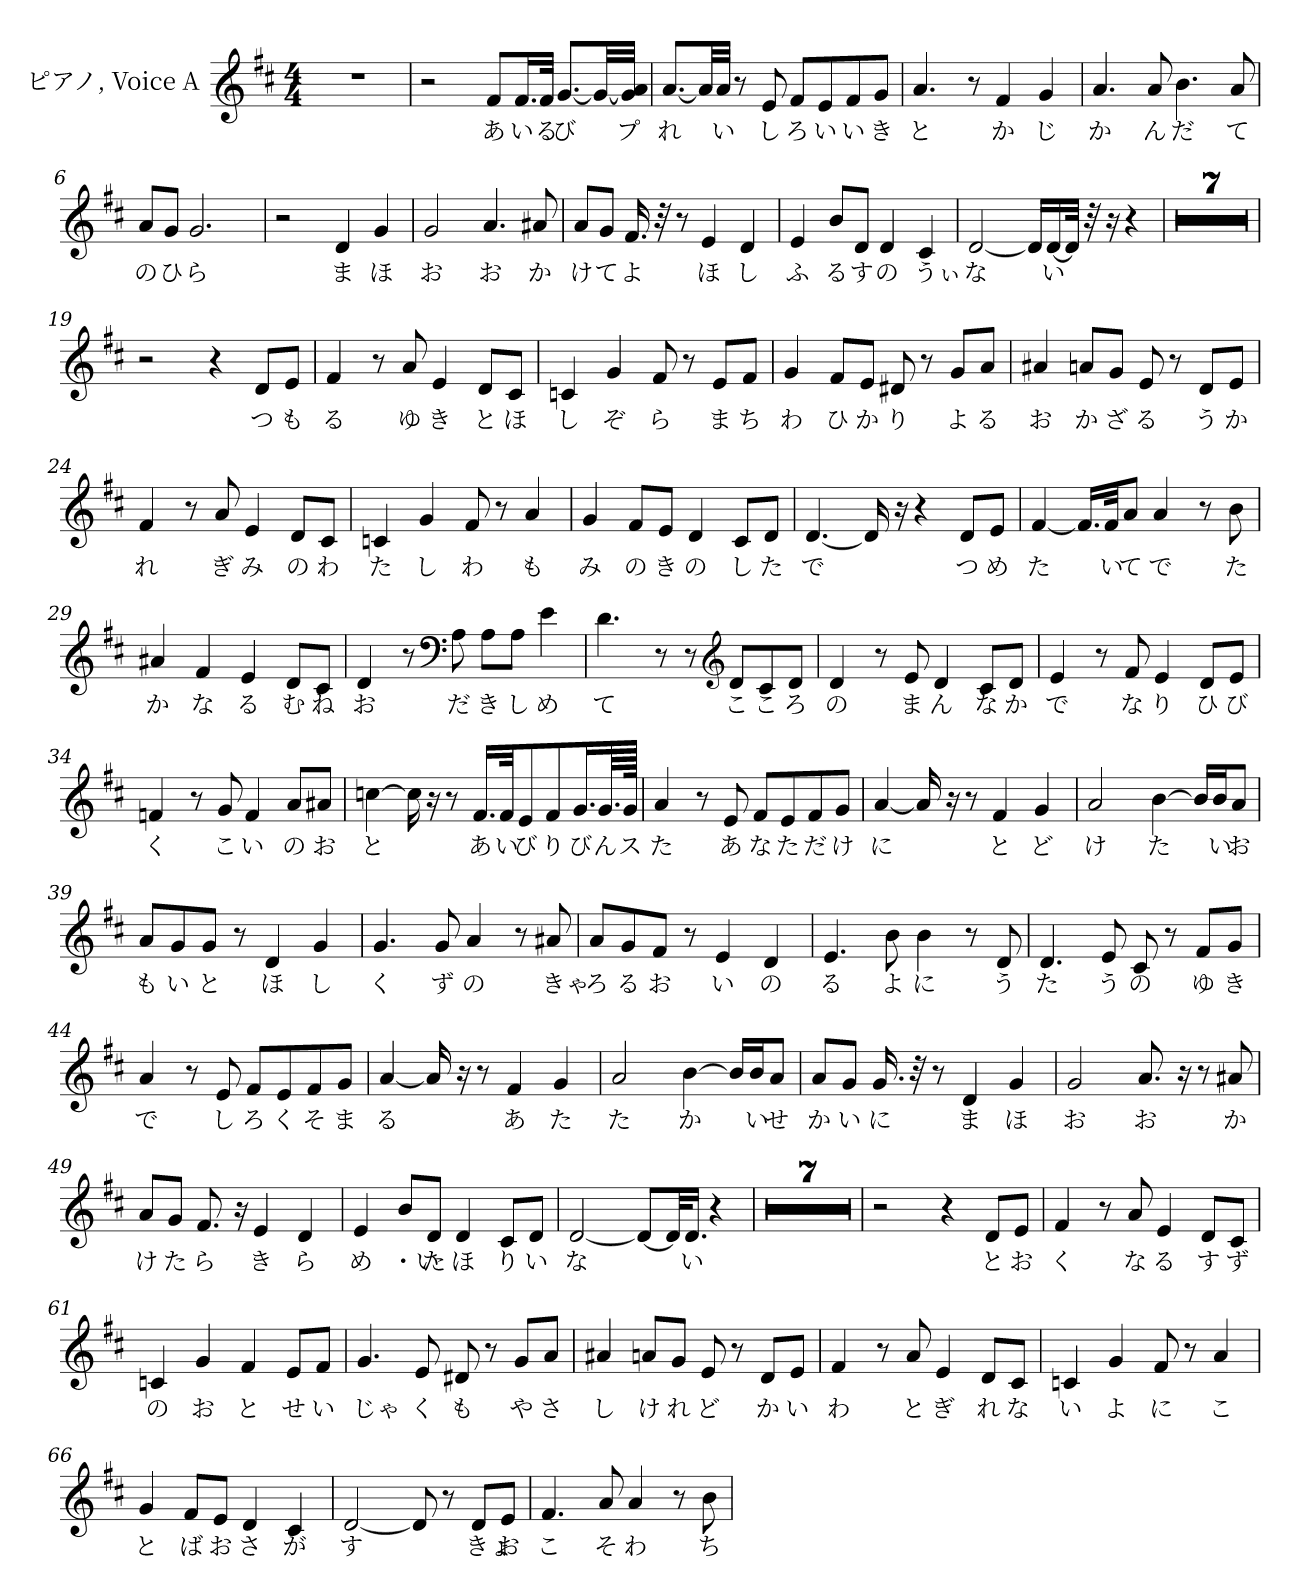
**kern	**text
*part1	*part1
*staff1	*staff1
*I"ピアノ, Voice A	*
*clefG2	*
*k[f#c#]	*
*M4/4	*
*MM132	*
=1	=1
1r	.
=2	=2
2r	.
!	!LO:LY:b
8f#/L	あ
!	!LO:LY:b
16.f#/L	い
!	!LO:LY:b
32f#/JJk	る
!	!LO:LY:b
[8.g/L	び
32g/LL_	.
!	!LO:LY:b
32g/] 32a/JJJ	プ
=3	=3
!	!LO:LY:b
[8.a/L	れ
32a/LL]	.
!	!LO:LY:b
32a/JJJ	い
8r	.
!	!LO:LY:b
8e/	し
!	!LO:LY:b
8f#/L	ろ
!	!LO:LY:b
8e/	い
!	!LO:LY:b
8f#/	い
!	!LO:LY:b
8g/J	き
=4	=4
!	!LO:LY:b
4.a/	と
8r	.
!	!LO:LY:b
4f#/	か
!	!LO:LY:b
4g/	じ
=5	=5
!	!LO:LY:b
4.a/	か
!	!LO:LY:b
8a/	ん
!	!LO:LY:b
4.b\	だ
!	!LO:LY:b
8a/	て
=6	=6
!	!LO:LY:b
8a/L	の
!	!LO:LY:b
8g/J	ひ
!	!LO:LY:b
2.g/	ら
!!LO:LB:g=z
=7	=7
2r	.
!	!LO:LY:b
4d/	ま
!	!LO:LY:b
4g/	ほ
=8	=8
!	!LO:LY:b
2g/	お
!	!LO:LY:b
4.a/	お
!	!LO:LY:b
8a#X/	か
=9	=9
!	!LO:LY:b
8a/L	け
!	!LO:LY:b
8g/J	て
!	!LO:LY:b
16.f#/	よ
32r	.
8r	.
!	!LO:LY:b
4e/	ほ
!	!LO:LY:b
4d/	し
=10	=10
!	!LO:LY:b
4e/	ふ
!	!LO:LY:b
8b/L	る
!	!LO:LY:b
8d/J	す
!	!LO:LY:b
4d/	の
!	!LO:LY:b
4c#/	うぃ
=11	=11
!	!LO:LY:b
[2d/	な
16d/LL]	.
!	!LO:LY:b
[16d/	い
32d/JJk]	.
32r	.
16r	.
4r	.
=12	=12
1r	.
=13	=13
1r	.
=14	=14
1r	.
!!LO:LB:g=z
=15	=15
1r	.
=16	=16
1r	.
=17	=17
1r	.
=18	=18
1r	.
=19	=19
2r	.
4r	.
!	!LO:LY:b
8d/L	つ
!	!LO:LY:b
8e/J	も
=20	=20
!	!LO:LY:b
4f#/	る
8r	.
!	!LO:LY:b
8a/	ゆ
!	!LO:LY:b
4e/	き
!	!LO:LY:b
8d/L	と
!	!LO:LY:b
8c#/J	ほ
=21	=21
!	!LO:LY:b
4cn/	し
!	!LO:LY:b
4g/	ぞ
!	!LO:LY:b
8f#/	ら
8r	.
!	!LO:LY:b
8e/L	ま
!	!LO:LY:b
8f#/J	ち
=22	=22
!	!LO:LY:b
4g/	わ
!	!LO:LY:b
8f#/L	ひ
!	!LO:LY:b
8e/J	か
!	!LO:LY:b
8d#X/	り
8r	.
!	!LO:LY:b
8g/L	よ
!	!LO:LY:b
8a/J	る
!!LO:LB:g=z
=23	=23
!	!LO:LY:b
4a#X/	お
!	!LO:LY:b
8an/L	か
!	!LO:LY:b
8g/J	ざ
!	!LO:LY:b
8e/	る
8r	.
!	!LO:LY:b
8d/L	う
!	!LO:LY:b
8e/J	か
=24	=24
!	!LO:LY:b
4f#/	れ
8r	.
!	!LO:LY:b
8a/	ぎ
!	!LO:LY:b
4e/	み
!	!LO:LY:b
8d/L	の
!	!LO:LY:b
8c#/J	わ
=25	=25
!	!LO:LY:b
4cn/	た
!	!LO:LY:b
4g/	し
!	!LO:LY:b
8f#/	わ
8r	.
!	!LO:LY:b
4a/	も
=26	=26
!	!LO:LY:b
4g/	み
!	!LO:LY:b
8f#/L	の
!	!LO:LY:b
8e/J	き
!	!LO:LY:b
4d/	の
!	!LO:LY:b
8c#/L	し
!	!LO:LY:b
8d/J	た
=27	=27
!	!LO:LY:b
[4.d/	で
16d/]	.
16r	.
4r	.
!	!LO:LY:b
8d/L	つ
!	!LO:LY:b
8e/J	め
!!LO:LB:g=z
=28	=28
!	!LO:LY:b
[4f#/	た
16.f#/LL]	.
!	!LO:LY:b
32f#/JK	い
!	!LO:LY:b
8a/J	て
!	!LO:LY:b
4a/	で
8r	.
!	!LO:LY:b
8b\	た
=29	=29
!	!LO:LY:b
4a#X/	か
!	!LO:LY:b
4f#/	な
!	!LO:LY:b
4e/	る
!	!LO:LY:b
8d/L	む
!	!LO:LY:b
8c#/J	ね
=30	=30
!	!LO:LY:b
4d/	お
8r	.
*clefF4	*
!	!LO:LY:b
8A\	だ
!	!LO:LY:b
8A\L	き
!	!LO:LY:b
8A\J	し
!	!LO:LY:b
4e\	め
=31	=31
!	!LO:LY:b
4.d\	て
8r	.
8r	.
*clefG2	*
!	!LO:LY:b
8d/L	こ
!	!LO:LY:b
8c#/	こ
!	!LO:LY:b
8d/J	ろ
=32	=32
!	!LO:LY:b
4d/	の
8r	.
!	!LO:LY:b
8e/	ま
!	!LO:LY:b
4d/	ん
!	!LO:LY:b
8c#/L	な
!	!LO:LY:b
8d/J	か
!!LO:LB:g=z
=33	=33
!	!LO:LY:b
4e/	で
8r	.
!	!LO:LY:b
8f#/	な
!	!LO:LY:b
4e/	り
!	!LO:LY:b
8d/L	ひ
!	!LO:LY:b
8e/J	び
=34	=34
!	!LO:LY:b
4fn/	く
8r	.
!	!LO:LY:b
8g/	こ
!	!LO:LY:b
4f/	い
!	!LO:LY:b
8a/L	の
!	!LO:LY:b
8a#X/J	お
=35	=35
!	!LO:LY:b
[4ccn\	と
16cc\]	.
16r	.
8r	.
!	!LO:LY:b
16.f#/LL	あ
!	!LO:LY:b
32f#/JK	い
!	!LO:LY:b
8e/	び
!	!LO:LY:b
8f#/	り
!	!LO:LY:b
16.g/L	び
!	!LO:LY:b
64.g/LL	ん
!	!LO:LY:b
128g/JJJJk	ス
=36	=36
!	!LO:LY:b
4a/	た
8r	.
!	!LO:LY:b
8e/	あ
!	!LO:LY:b
8f#/L	な
!	!LO:LY:b
8e/	た
!	!LO:LY:b
8f#/	だ
!	!LO:LY:b
8g/J	け
!!LO:LB:g=z
=37	=37
!	!LO:LY:b
[4a/	に
16a/]	.
16r	.
8r	.
!	!LO:LY:b
4f#/	と
!	!LO:LY:b
4g/	ど
=38	=38
!	!LO:LY:b
2a/	け
!	!LO:LY:b
[4b\	た
16b/LL]	.
!	!LO:LY:b
16b/J	い
!	!LO:LY:b
8a/J	お
=39	=39
!	!LO:LY:b
8a/L	も
!	!LO:LY:b
8g/	い
!	!LO:LY:b
8g/J	と
8r	.
!	!LO:LY:b
4d/	ほ
!	!LO:LY:b
4g/	し
=40	=40
!	!LO:LY:b
4.g/	く
!	!LO:LY:b
8g/	ず
!	!LO:LY:b
4a/	の
8r	.
!	!LO:LY:b
8a#X/	きゃ
=41	=41
!	!LO:LY:b
8a/L	ろ
!	!LO:LY:b
8g/	る
!	!LO:LY:b
8f#/J	お
8r	.
!	!LO:LY:b
4e/	い
!	!LO:LY:b
4d/	の
=42	=42
!	!LO:LY:b
4.e/	る
!	!LO:LY:b
8b\	よ
!	!LO:LY:b
4b\	に
8r	.
!	!LO:LY:b
8d/	う
!!LO:LB:g=z
=43	=43
!	!LO:LY:b
4.d/	た
!	!LO:LY:b
8e/	う
!	!LO:LY:b
8c#/	の
8r	.
!	!LO:LY:b
8f#/L	ゆ
!	!LO:LY:b
8g/J	き
=44	=44
!	!LO:LY:b
4a/	で
8r	.
!	!LO:LY:b
8e/	し
!	!LO:LY:b
8f#/L	ろ
!	!LO:LY:b
8e/	く
!	!LO:LY:b
8f#/	そ
!	!LO:LY:b
8g/J	ま
=45	=45
!	!LO:LY:b
[4a/	る
16a/]	.
16r	.
8r	.
!	!LO:LY:b
4f#/	あ
!	!LO:LY:b
4g/	た
=46	=46
!	!LO:LY:b
2a/	た
!	!LO:LY:b
[4b\	か
16b/LL]	.
!	!LO:LY:b
16b/J	い
!	!LO:LY:b
8a/J	せ
=47	=47
!	!LO:LY:b
8a/L	か
!	!LO:LY:b
8g/J	い
!	!LO:LY:b
16.g/	に
32r	.
8r	.
!	!LO:LY:b
4d/	ま
!	!LO:LY:b
4g/	ほ
!!LO:LB:g=z
=48	=48
!	!LO:LY:b
2g/	お
!	!LO:LY:b
8.a/	お
16r	.
8r	.
!	!LO:LY:b
8a#X/	か
=49	=49
!	!LO:LY:b
8a/L	け
!	!LO:LY:b
8g/J	た
!	!LO:LY:b
8.f#/	ら
16r	.
!	!LO:LY:b
4e/	き
!	!LO:LY:b
4d/	ら
=50	=50
!	!LO:LY:b
4e/	め
!	!LO:LY:b
8b/L	・い
!	!LO:LY:b
8d/J	た
!	!LO:LY:b
4d/	ほ
!	!LO:LY:b
8c#/L	り
!	!LO:LY:b
8d/J	い
=51	=51
!	!LO:LY:b
[2d/	な
8d/L_	.
32d/KL]	.
!	!LO:LY:b
16.d/JJ	い
4r	.
=52	=52
1r	.
=53	=53
1r	.
=54	=54
1r	.
=55	=55
1r	.
=56	=56
1r	.
!!LO:LB:g=z
=57	=57
1r	.
=58	=58
1r	.
=59	=59
2r	.
4r	.
!	!LO:LY:b
8d/L	と
!	!LO:LY:b
8e/J	お
=60	=60
!	!LO:LY:b
4f#/	く
8r	.
!	!LO:LY:b
8a/	な
!	!LO:LY:b
4e/	る
!	!LO:LY:b
8d/L	す
!	!LO:LY:b
8c#/J	ず
=61	=61
!	!LO:LY:b
4cn/	の
!	!LO:LY:b
4g/	お
!	!LO:LY:b
4f#/	と
!	!LO:LY:b
8e/L	せ
!	!LO:LY:b
8f#/J	い
=62	=62
!	!LO:LY:b
4.g/	じゃ
!	!LO:LY:b
8e/	く
!	!LO:LY:b
8d#X/	も
8r	.
!	!LO:LY:b
8g/L	や
!	!LO:LY:b
8a/J	さ
=63	=63
!	!LO:LY:b
4a#X/	し
!	!LO:LY:b
8an/L	け
!	!LO:LY:b
8g/J	れ
!	!LO:LY:b
8e/	ど
8r	.
!	!LO:LY:b
8d/L	か
!	!LO:LY:b
8e/J	い
!!LO:LB:g=z
=64	=64
!	!LO:LY:b
4f#/	わ
8r	.
!	!LO:LY:b
8a/	と
!	!LO:LY:b
4e/	ぎ
!	!LO:LY:b
8d/L	れ
!	!LO:LY:b
8c#/J	な
=65	=65
!	!LO:LY:b
4cn/	い
!	!LO:LY:b
4g/	よ
!	!LO:LY:b
8f#/	に
8r	.
!	!LO:LY:b
4a/	こ
=66	=66
!	!LO:LY:b
4g/	と
!	!LO:LY:b
8f#/L	ば
!	!LO:LY:b
8e/J	お
!	!LO:LY:b
4d/	さ
!	!LO:LY:b
4c#/	が
=67	=67
!	!LO:LY:b
[2d/	す
8d/]	.
8r	.
!	!LO:LY:b
8d/L	きょ
!	!LO:LY:b
8e/J	お
=68	=68
!	!LO:LY:b
4.f#/	こ
!	!LO:LY:b
8a/	そ
!	!LO:LY:b
4a/	わ
8r	.
!	!LO:LY:b
8b\	ち
=	=
*-	*-
